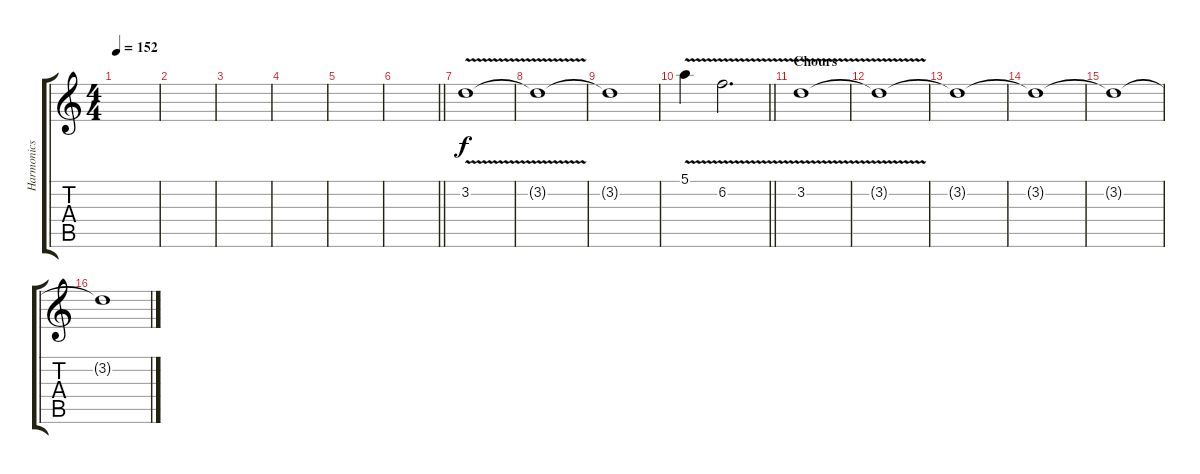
\track ("Harmonics" "Harmonics") {instrument guitarharmonics}
\staff {score tabs}
\tuning (E4 B3 G3 D3 A2 E2) {hide}
\ts (4 4)
\tempo 152
\clef g2
\ks c
|
|
|
|
|
\barLineRight lightlight
|
3.2{v}.1 |
3.2{t}.1 |
3.2{t}.1 |
\barLineRight lightlight
5.1{v}.4 6.2{v}.2{d} |
\section ("" "Chours")
3.2{v}.1 |
3.2{t}.1 |
3.2{t}.1 |
3.2{t}.1 |
3.2{t}.1 |
3.2{t}.1
